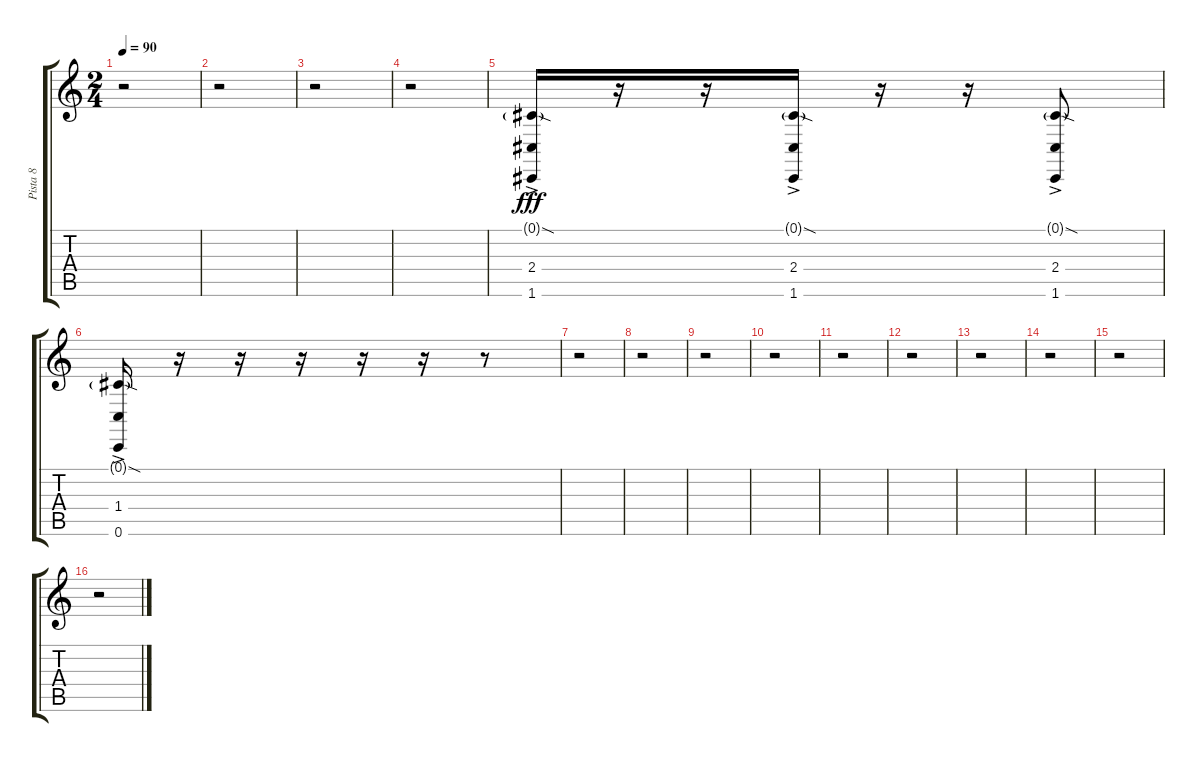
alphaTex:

\track ("Pista 8" "Pista 8") {instrument violin}
\staff {score tabs}
\tuning (Db4 Ab3 E3 B2 Gb2 C2) {hide}
\ts (2 4)
\tempo 90
\clef g2
\ks c
r.2{dy fff} |
r.2 |
r.2 |
r.2 |
(0.1{sod g} 2.4{ac} 1.6{ac}).16 r.16 r.16 (0.1{sod g} 2.4{ac} 1.6{ac}).16 r.16 r.16 (0.1{sod g} 2.4{ac} 1.6{ac}).8 |
(0.1{sod g} 1.4{ac} 0.6{ac}).16 r.16 r.16 r.16 r.16 r.16 r.8 |
r.2 |
r.2 |
r.2 |
r.2 |
r.2 |
r.2 |
r.2 |
r.2 |
r.2 |
r.2
